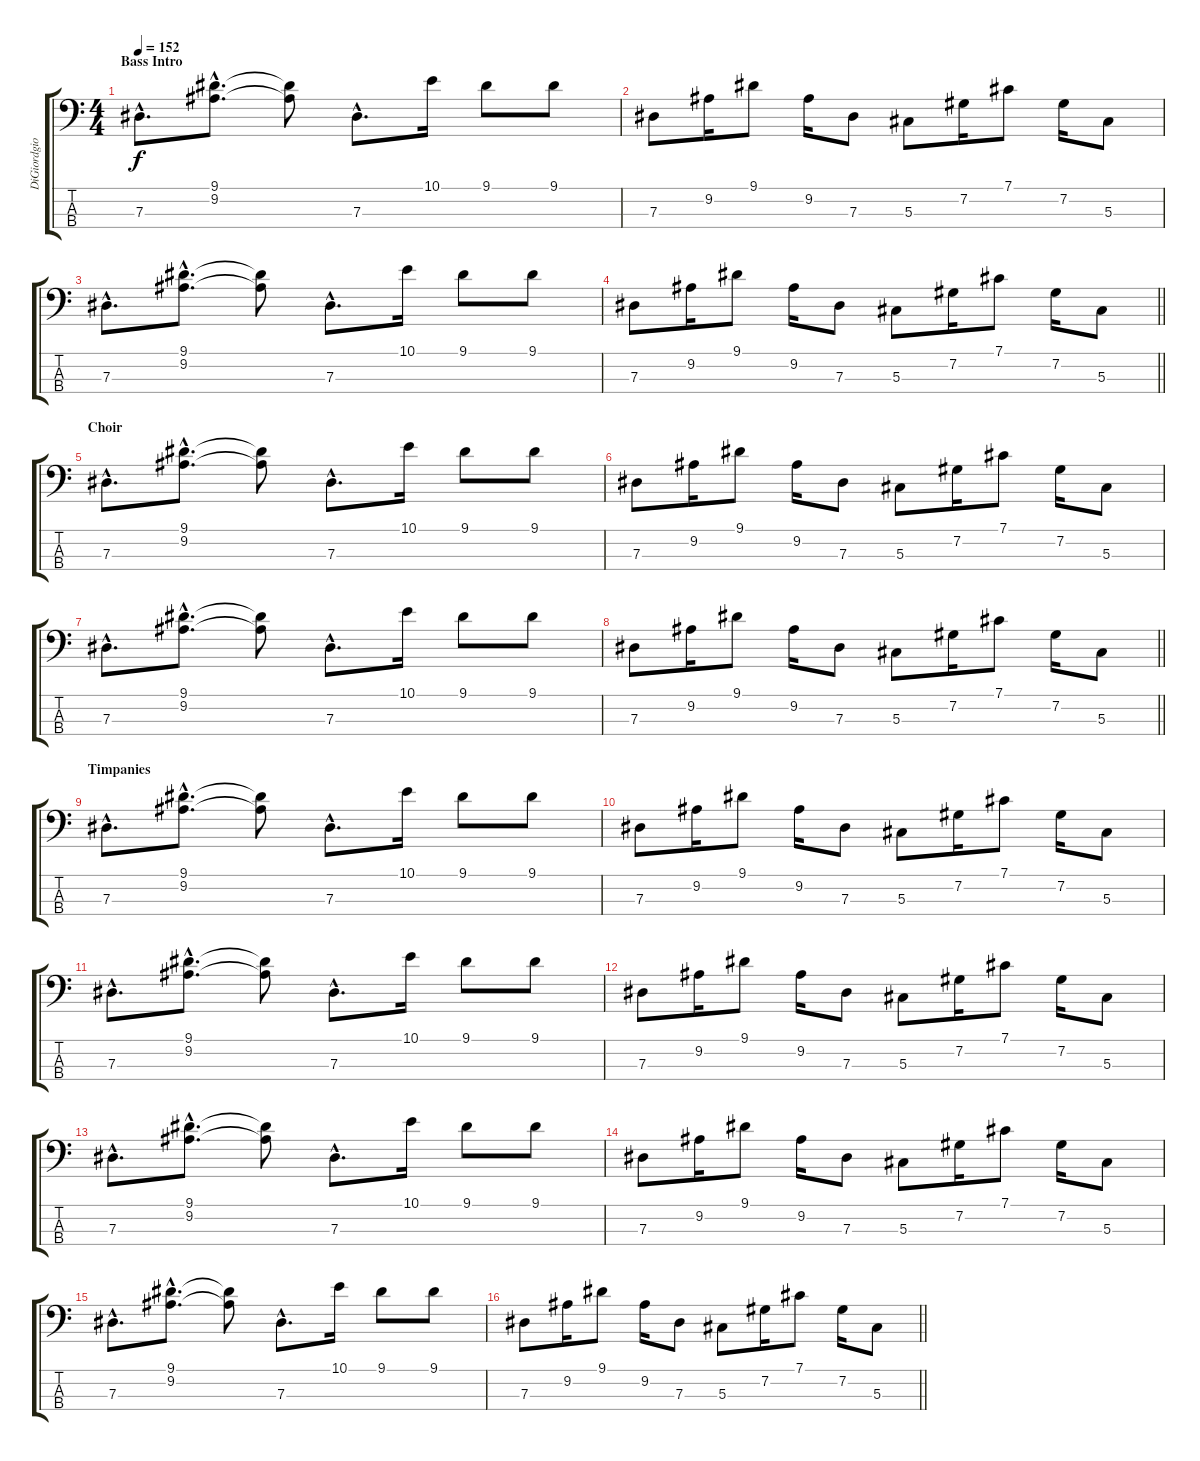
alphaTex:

\track ("DiGiordgio" "DiGiordgio") {instrument slapbass2}
\staff {score tabs}
\tuning (Gb2 Db2 Ab1 Eb1) {hide}
\ts (4 4)
\section ("" "Bass Intro")
\tempo 152
\tempo 90
\tempo 152
\clef f4
\ks c
7.3{hac}.8{d dy f instrument slapbass2} (9.1{hac} 9.2{hac}).8{d} (9.1{t} 9.2{t}).8 7.3{hac}.8{d} 10.1.16 9.1.8 9.1.8 |
7.3.8 9.2.16 9.1.8 9.2.16 7.3.8 5.3.8 7.2.16 7.1.8 7.2.16 5.3.8 |
7.3{hac}.8{d} (9.1{hac} 9.2{hac}).8{d} (9.1{t} 9.2{t}).8 7.3{hac}.8{d} 10.1.16 9.1.8 9.1.8 |
\barLineRight lightlight
7.3.8 9.2.16 9.1.8 9.2.16 7.3.8 5.3.8 7.2.16 7.1.8 7.2.16 5.3.8 |
\section ("" "Choir")
7.3{hac}.8{d} (9.1{hac} 9.2{hac}).8{d} (9.1{t} 9.2{t}).8 7.3{hac}.8{d} 10.1.16 9.1.8 9.1.8 |
7.3.8 9.2.16 9.1.8 9.2.16 7.3.8 5.3.8 7.2.16 7.1.8 7.2.16 5.3.8 |
7.3{hac}.8{d} (9.1{hac} 9.2{hac}).8{d} (9.1{t} 9.2{t}).8 7.3{hac}.8{d} 10.1.16 9.1.8 9.1.8 |
\barLineRight lightlight
7.3.8 9.2.16 9.1.8 9.2.16 7.3.8 5.3.8 7.2.16 7.1.8 7.2.16 5.3.8 |
\section ("" "Timpanies")
7.3{hac}.8{d} (9.1{hac} 9.2{hac}).8{d} (9.1{t} 9.2{t}).8 7.3{hac}.8{d} 10.1.16 9.1.8 9.1.8 |
7.3.8 9.2.16 9.1.8 9.2.16 7.3.8 5.3.8 7.2.16 7.1.8 7.2.16 5.3.8 |
7.3{hac}.8{d} (9.1{hac} 9.2{hac}).8{d} (9.1{t} 9.2{t}).8 7.3{hac}.8{d} 10.1.16 9.1.8 9.1.8 |
7.3.8 9.2.16 9.1.8 9.2.16 7.3.8 5.3.8 7.2.16 7.1.8 7.2.16 5.3.8 |
7.3{hac}.8{d} (9.1{hac} 9.2{hac}).8{d} (9.1{t} 9.2{t}).8 7.3{hac}.8{d} 10.1.16 9.1.8 9.1.8 |
7.3.8 9.2.16 9.1.8 9.2.16 7.3.8 5.3.8 7.2.16 7.1.8 7.2.16 5.3.8 |
7.3{hac}.8{d} (9.1{hac} 9.2{hac}).8{d} (9.1{t} 9.2{t}).8 7.3{hac}.8{d} 10.1.16 9.1.8 9.1.8 |
\barLineRight lightlight
7.3.8 9.2.16 9.1.8 9.2.16 7.3.8 5.3.8 7.2.16 7.1.8 7.2.16 5.3.8
